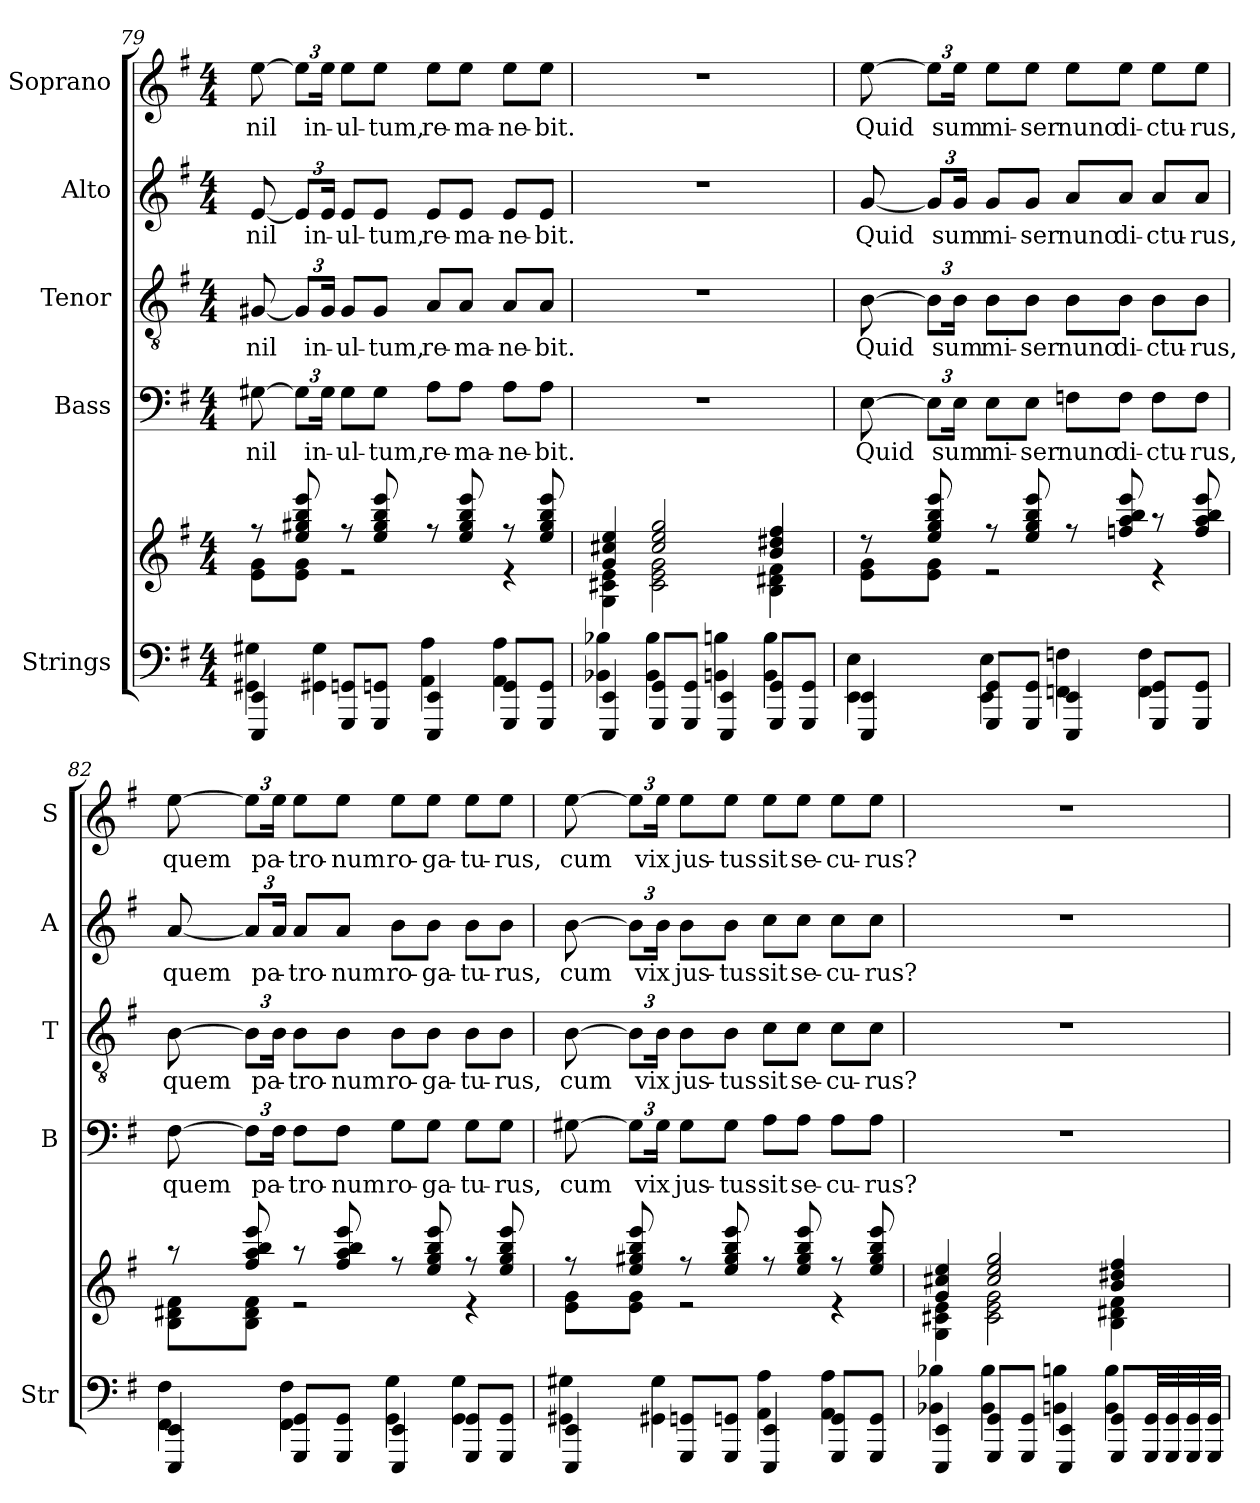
**kern	**kern	**kern	**text	**kern	**text	**kern	**text	**kern	**text
*part5	*part5	*part4	*part4	*part3	*part3	*part2	*part2	*part1	*part1
*staff6	*staff5	*staff4	*staff4	*staff3	*staff3	*staff2	*staff2	*staff1	*staff1
*I"Strings	*	*I"Bass	*	*I"Tenor	*	*I"Alto	*	*I"Soprano	*
*I'Str	*	*I'B	*	*I'T	*	*I'A	*	*I'S	*
*clefF4	*clefG2	*clefF4	*	*clefGv2	*	*clefG2	*	*clefG2	*
*k[f#]	*k[f#]	*k[f#]	*	*k[f#]	*	*k[f#]	*	*k[f#]	*
*G:	*G:	*G:	*	*G:	*	*G:	*	*G:	*
*M4/4	*M4/4	*M4/4	*	*M4/4	*	*M4/4	*	*M4/4	*
=79	=79	=79	=79	=79	=79	=79	=79	=79	=79
*^	*^	*	*	*	*	*	*	*	*
!	!	!	!	!	!LO:LY:b	!	!LO:LY:b	!	!LO:LY:b	!	!LO:LY:b
4EEE/ 4EE/	4GG#X\ 4G#X\	8r	8e\ 8g\L	[8G#X	nil	[8G#X	nil	[8e	nil	[8ee	nil
.	.	8ee/ 8gg#X/ 8bb/ 8eee/	8e\ 8g\J	12G#L]	.	12G#L]	.	12eL]	.	12eeL]	.
!	!	!	!	!	!LO:LY:b	!	!LO:LY:b	!	!LO:LY:b	!	!LO:LY:b
.	.	.	.	24G#Jk	in-	24G#Jk	in-	24eJk	in-	24eeJk	in-
!	!	!	!	!	!LO:LY:b	!	!LO:LY:b	!	!LO:LY:b	!	!LO:LY:b
8GGG/ 8GG/L	4GG#\ 4G#\	8r	2r	8G#L	-ul-	8G#L	-ul-	8eL	-ul-	8eeL	-ul-
!	!	!	!	!	!LO:LY:b	!	!LO:LY:b	!	!LO:LY:b	!	!LO:LY:b
8GGG/ 8GG/J	.	8ee/ 8gg#/ 8bb/ 8eee/	.	8G#J	-tum,	8G#J	-tum,	8eJ	-tum,	8eeJ	-tum,
!	!	!	!	!	!LO:LY:b	!	!LO:LY:b	!	!LO:LY:b	!	!LO:LY:b
4EEE/ 4EE/	4AA\ 4A\	8r	.	8AL	re-	8AL	re-	8eL	re-	8eeL	re-
!	!	!	!	!	!LO:LY:b	!	!LO:LY:b	!	!LO:LY:b	!	!LO:LY:b
.	.	8ee/ 8gg#/ 8bb/ 8eee/	.	8AJ	-ma-	8AJ	-ma-	8eJ	-ma-	8eeJ	-ma-
!	!	!	!	!	!LO:LY:b	!	!LO:LY:b	!	!LO:LY:b	!	!LO:LY:b
8GGG/ 8GG/L	4AA\ 4A\	8r	4r	8AL	-ne-	8AL	-ne-	8eL	-ne-	8eeL	-ne-
!	!	!	!	!	!LO:LY:b	!	!LO:LY:b	!	!LO:LY:b	!	!LO:LY:b
8GGG/ 8GG/J	.	8ee/ 8gg#/ 8bb/ 8eee/	.	8AJ	-bit.	8AJ	-bit.	8eJ	-bit.	8eeJ	-bit.
=80	=80	=80	=80	=80	=80	=80	=80	=80	=80	=80	=80
4EEE/ 4EE/	4BB-X\ 4B-X\	4g/ 4cc#X/ 4ee/	4G\ 4c#X\ 4e\	1r	.	1r	.	1r	.	1r	.
8GGG/ 8GG/L	4BB-\ 4B-\	2cc#/ 2ee/ 2gg/	2c#\ 2e\ 2g\	.	.	.	.	.	.	.	.
8GGG/ 8GG/J	.	.	.	.	.	.	.	.	.	.	.
4EEE/ 4EE/	4BBn\ 4Bn\	.	.	.	.	.	.	.	.	.	.
8GGG/ 8GG/L	4BB\ 4B\	4b/ 4dd#X/ 4ff#/	4B\ 4d#X\ 4f#\	.	.	.	.	.	.	.	.
8GGG/ 8GG/J	.	.	.	.	.	.	.	.	.	.	.
=81	=81	=81	=81	=81	=81	=81	=81	=81	=81	=81	=81
!	!	!	!	!	!LO:LY:b	!	!LO:LY:b	!	!LO:LY:b	!	!LO:LY:b
4EEE/ 4EE/	4EE\ 4E\	8r	8e\ 8g\L	[8E	Quid	[8B	Quid	[8g	Quid	[8ee	Quid
.	.	8ee/ 8gg/ 8bb/ 8eee/	8e\ 8g\J	12EL]	.	12BL]	.	12gL]	.	12eeL]	.
!	!	!	!	!	!LO:LY:b	!	!LO:LY:b	!	!LO:LY:b	!	!LO:LY:b
.	.	.	.	24EJk	sum	24BJk	sum	24gJk	sum	24eeJk	sum
!	!	!	!	!	!LO:LY:b	!	!LO:LY:b	!	!LO:LY:b	!	!LO:LY:b
8GGG/ 8GG/L	4EE\ 4E\	8r	2r	8EL	mi-	8BL	mi-	8gL	mi-	8eeL	mi-
!	!	!	!	!	!LO:LY:b	!	!LO:LY:b	!	!LO:LY:b	!	!LO:LY:b
8GGG/ 8GG/J	.	8ee/ 8gg/ 8bb/ 8eee/	.	8EJ	-ser	8BJ	-ser	8gJ	-ser	8eeJ	-ser
!	!	!	!	!	!LO:LY:b	!	!LO:LY:b	!	!LO:LY:b	!	!LO:LY:b
4EEE/ 4EE/	4FFn\ 4Fn\	8r	.	8FnL	nunc	8BL	nunc	8aL	nunc	8eeL	nunc
!	!	!	!	!	!LO:LY:b	!	!LO:LY:b	!	!LO:LY:b	!	!LO:LY:b
.	.	8ffn/ 8aa/ 8bb/ 8eee/	.	8FJ	di-	8BJ	di-	8aJ	di-	8eeJ	di-
!	!	!	!	!	!LO:LY:b	!	!LO:LY:b	!	!LO:LY:b	!	!LO:LY:b
8GGG/ 8GG/L	4FF\ 4F\	8r	4r	8FL	-ctu-	8BL	-ctu-	8aL	-ctu-	8eeL	-ctu-
!	!	!	!	!	!LO:LY:b	!	!LO:LY:b	!	!LO:LY:b	!	!LO:LY:b
8GGG/ 8GG/J	.	8ff/ 8aa/ 8bb/ 8eee/	.	8FJ	-rus,	8BJ	-rus,	8aJ	-rus,	8eeJ	-rus,
=82	=82	=82	=82	=82	=82	=82	=82	=82	=82	=82	=82
!	!	!	!	!	!LO:LY:b	!	!LO:LY:b	!	!LO:LY:b	!	!LO:LY:b
4EEE/ 4EE/	4FF#\ 4F#\	8r	8B\ 8d#X\ 8f#\L	[8F#	quem	[8B	quem	[8a	quem	[8ee	quem
.	.	8ff#/ 8aa/ 8bb/ 8eee/	8B\ 8d#\ 8f#\J	12F#L]	.	12BL]	.	12aL]	.	12eeL]	.
!	!	!	!	!	!LO:LY:b	!	!LO:LY:b	!	!LO:LY:b	!	!LO:LY:b
.	.	.	.	24F#Jk	pa-	24BJk	pa-	24aJk	pa-	24eeJk	pa-
!	!	!	!	!	!LO:LY:b	!	!LO:LY:b	!	!LO:LY:b	!	!LO:LY:b
8GGG/ 8GG/L	4FF#\ 4F#\	8r	2r	8F#L	-tro-	8BL	-tro-	8aL	-tro-	8eeL	-tro-
!	!	!	!	!	!LO:LY:b	!	!LO:LY:b	!	!LO:LY:b	!	!LO:LY:b
8GGG/ 8GG/J	.	8ff#/ 8aa/ 8bb/ 8eee/	.	8F#J	-num	8BJ	-num	8aJ	-num	8eeJ	-num
!	!	!	!	!	!LO:LY:b	!	!LO:LY:b	!	!LO:LY:b	!	!LO:LY:b
4EEE/ 4EE/	4GG\ 4G\	8r	.	8GL	ro-	8BL	ro-	8bL	ro-	8eeL	ro-
!	!	!	!	!	!LO:LY:b	!	!LO:LY:b	!	!LO:LY:b	!	!LO:LY:b
.	.	8ee/ 8gg/ 8bb/ 8eee/	.	8GJ	-ga-	8BJ	-ga-	8bJ	-ga-	8eeJ	-ga-
!	!	!	!	!	!LO:LY:b	!	!LO:LY:b	!	!LO:LY:b	!	!LO:LY:b
8GGG/ 8GG/L	4GG\ 4G\	8r	4r	8GL	-tu-	8BL	-tu-	8bL	-tu-	8eeL	-tu-
!	!	!	!	!	!LO:LY:b	!	!LO:LY:b	!	!LO:LY:b	!	!LO:LY:b
8GGG/ 8GG/J	.	8ee/ 8gg/ 8bb/ 8eee/	.	8GJ	-rus,	8BJ	-rus,	8bJ	-rus,	8eeJ	-rus,
=83	=83	=83	=83	=83	=83	=83	=83	=83	=83	=83	=83
!	!	!	!	!	!LO:LY:b	!	!LO:LY:b	!	!LO:LY:b	!	!LO:LY:b
4EEE/ 4EE/	4GG#X\ 4G#X\	8r	8e\ 8g\L	[8G#X	cum	[8B	cum	[8b	cum	[8ee	cum
.	.	8ee/ 8gg#X/ 8bb/ 8eee/	8e\ 8g\J	12G#L]	.	12BL]	.	12bL]	.	12eeL]	.
!	!	!	!	!	!LO:LY:b	!	!LO:LY:b	!	!LO:LY:b	!	!LO:LY:b
.	.	.	.	24G#Jk	vix	24BJk	vix	24bJk	vix	24eeJk	vix
!	!	!	!	!	!LO:LY:b	!	!LO:LY:b	!	!LO:LY:b	!	!LO:LY:b
8GGG/ 8GG/L	4GG#\ 4G#\	8r	2r	8G#L	jus-	8BL	jus-	8bL	jus-	8eeL	jus-
!	!	!	!	!	!LO:LY:b	!	!LO:LY:b	!	!LO:LY:b	!	!LO:LY:b
8GGG/ 8GG/J	.	8ee/ 8gg#/ 8bb/ 8eee/	.	8G#J	-tus	8BJ	-tus	8bJ	-tus	8eeJ	-tus
!	!	!	!	!	!LO:LY:b	!	!LO:LY:b	!	!LO:LY:b	!	!LO:LY:b
4EEE/ 4EE/	4AA\ 4A\	8r	.	8AL	sit	8cL	sit	8ccL	sit	8eeL	sit
!	!	!	!	!	!LO:LY:b	!	!LO:LY:b	!	!LO:LY:b	!	!LO:LY:b
.	.	8ee/ 8gg#/ 8bb/ 8eee/	.	8AJ	se-	8cJ	se-	8ccJ	se-	8eeJ	se-
!	!	!	!	!	!LO:LY:b	!	!LO:LY:b	!	!LO:LY:b	!	!LO:LY:b
8GGG/ 8GG/L	4AA\ 4A\	8r	4r	8AL	-cu-	8cL	-cu-	8ccL	-cu-	8eeL	-cu-
!	!	!	!	!	!LO:LY:b	!	!LO:LY:b	!	!LO:LY:b	!	!LO:LY:b
8GGG/ 8GG/J	.	8ee/ 8gg#/ 8bb/ 8eee/	.	8AJ	-rus?	8cJ	-rus?	8ccJ	-rus?	8eeJ	-rus?
=84	=84	=84	=84	=84	=84	=84	=84	=84	=84	=84	=84
4EEE/ 4EE/	4BB-X\ 4B-X\	4g/ 4cc#X/ 4ee/	4G\ 4c#X\ 4e\	1r	.	1r	.	1r	.	1r	.
8GGG/ 8GG/L	4BB-\ 4B-\	2cc#/ 2ee/ 2gg/	2c#\ 2e\ 2g\	.	.	.	.	.	.	.	.
8GGG/ 8GG/J	.	.	.	.	.	.	.	.	.	.	.
4EEE/ 4EE/	4BBn\ 4Bn\	.	.	.	.	.	.	.	.	.	.
8GGG/ 8GG/L	4BB\ 4B\	4b/ 4dd#X/ 4ff#/	4B\ 4d#X\ 4f#\	.	.	.	.	.	.	.	.
32GGG/ 32GG/LL	.	.	.	.	.	.	.	.	.	.	.
32GGG/ 32GG/	.	.	.	.	.	.	.	.	.	.	.
32GGG/ 32GG/	.	.	.	.	.	.	.	.	.	.	.
32GGG/ 32GG/JJJ	.	.	.	.	.	.	.	.	.	.	.
*v	*v	*	*	*	*	*	*	*	*	*	*
*	*v	*v	*	*	*	*	*	*	*	*
=	=	=	=	=	=	=	=	=	=
*-	*-	*-	*-	*-	*-	*-	*-	*-	*-
